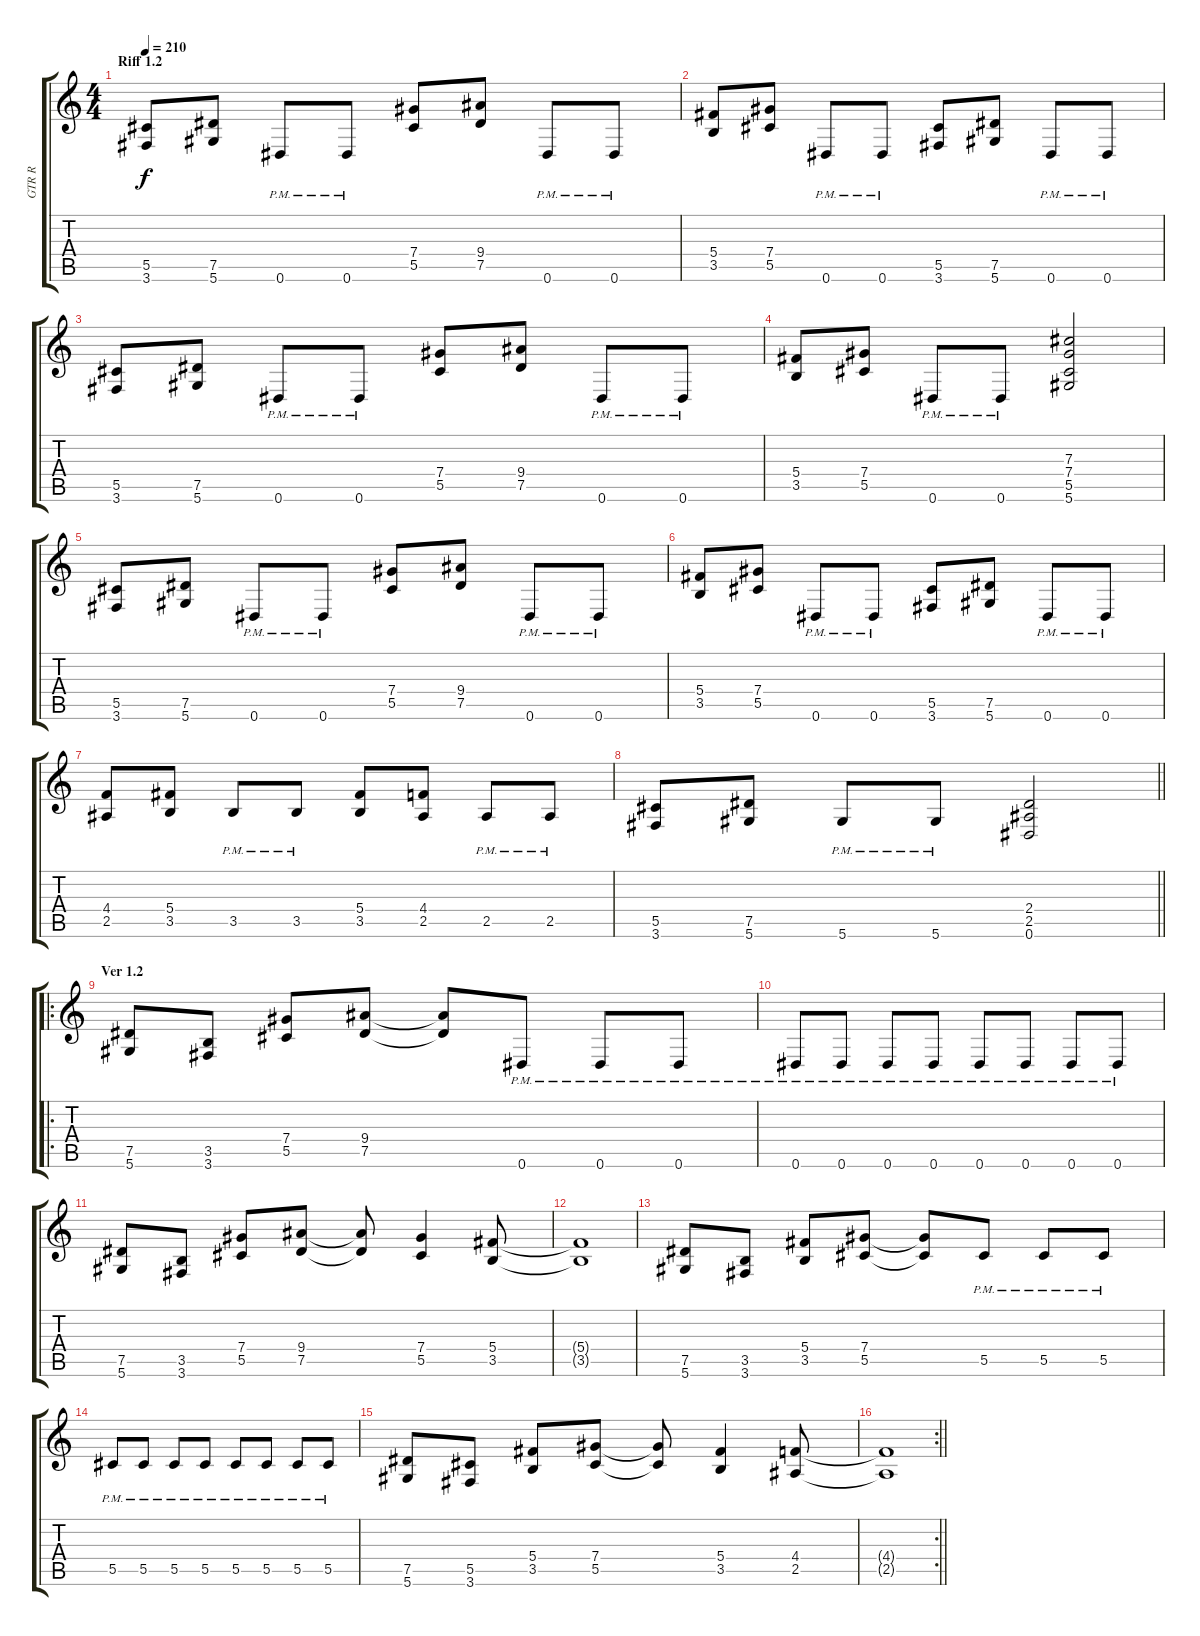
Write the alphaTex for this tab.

\track ("GTR R" "GTR R") {instrument overdrivenguitar}
\staff {score tabs}
\tuning (Eb4 Bb3 Gb3 Db3 Ab2 Eb2) {hide}
\ts (4 4)
\section ("" "Riff 1.2")
\tempo 210
\clef g2
\ks c
(5.5 3.6).8{dy f} (7.5 5.6).8 0.6{pm}.8 0.6{pm}.8 (7.4 5.5).8 (9.4 7.5).8 0.6{pm}.8 0.6{pm}.8 |
(5.4 3.5).8 (7.4 5.5).8 0.6{pm}.8 0.6{pm}.8 (5.5 3.6).8 (7.5 5.6).8 0.6{pm}.8 0.6{pm}.8 |
(5.5 3.6).8 (7.5 5.6).8 0.6{pm}.8 0.6{pm}.8 (7.4 5.5).8 (9.4 7.5).8 0.6{pm}.8 0.6{pm}.8 |
(5.4 3.5).8 (7.4 5.5).8 0.6{pm}.8 0.6{pm}.8 (7.3 7.4 5.5 5.6).2 |
(5.5 3.6).8 (7.5 5.6).8 0.6{pm}.8 0.6{pm}.8 (7.4 5.5).8 (9.4 7.5).8 0.6{pm}.8 0.6{pm}.8 |
(5.4 3.5).8 (7.4 5.5).8 0.6{pm}.8 0.6{pm}.8 (5.5 3.6).8 (7.5 5.6).8 0.6{pm}.8 0.6{pm}.8 |
(4.4 2.5).8 (5.4 3.5).8 3.5{pm}.8 3.5{pm}.8 (5.4 3.5).8 (4.4 2.5).8 2.5{pm}.8 2.5{pm}.8 |
\barLineRight lightlight
(5.5 3.6).8 (7.5 5.6).8 5.6{pm}.8 5.6{pm}.8 (2.4 2.5 0.6).2 |
\ro
\section ("" "Ver 1.2")
(7.5 5.6).8 (3.5 3.6).8 (7.4 5.5).8 (9.4 7.5).8 (9.4{t} 7.5{t}).8 0.6{pm}.8 0.6{pm}.8 0.6{pm}.8 |
0.6{pm}.8 0.6{pm}.8 0.6{pm}.8 0.6{pm}.8 0.6{pm}.8 0.6{pm}.8 0.6{pm}.8 0.6{pm}.8 |
(7.5 5.6).8 (3.5 3.6).8 (7.4 5.5).8 (9.4 7.5).8 (9.4{t} 7.5{t}).8 (7.4 5.5).4 (5.4 3.5).8 |
(5.4{t} 3.5{t}).1 |
(7.5 5.6).8 (3.5 3.6).8 (5.4 3.5).8 (7.4 5.5).8 (7.4{t} 5.5{t}).8 5.5{pm}.8 5.5{pm}.8 5.5{pm}.8 |
5.5{pm}.8 5.5{pm}.8 5.5{pm}.8 5.5{pm}.8 5.5{pm}.8 5.5{pm}.8 5.5{pm}.8 5.5{pm}.8 |
(7.5 5.6).8 (5.5 3.6).8 (5.4 3.5).8 (7.4 5.5).8 (7.4{t} 5.5{t}).8 (5.4 3.5).4 (4.4 2.5).8 |
\rc 2
\barLineRight lightlight
(4.4{t} 2.5{t}).1
